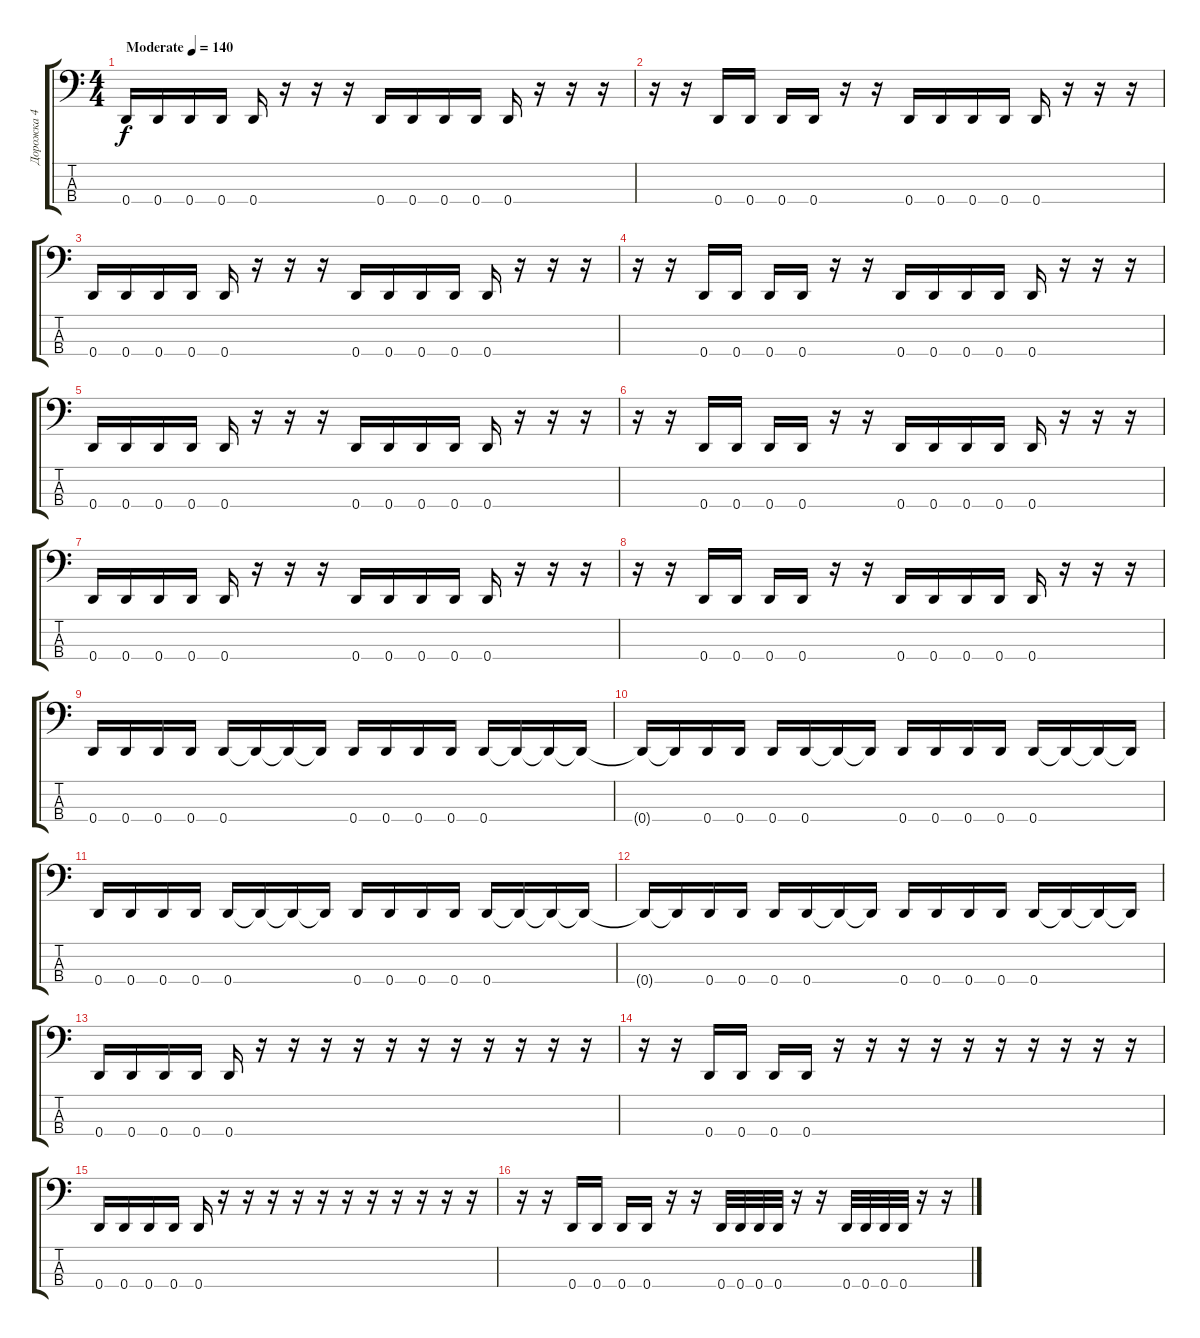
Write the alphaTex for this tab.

\track ("Дорожка 4" "Дорожка 4") {instrument electricbasspick}
\staff {score tabs}
\tuning (G2 D2 A1 D1) {hide}
\ts (4 4)
\tempo (140 "Moderate")
\clef f4
\ks c
0.4.16{dy f instrument electricbasspick} 0.4.16 0.4.16 0.4.16 0.4.16 r.16 r.16 r.16 0.4.16 0.4.16 0.4.16 0.4.16 0.4.16 r.16 r.16 r.16 |
r.16 r.16 0.4.16 0.4.16 0.4.16 0.4.16 r.16 r.16 0.4.16 0.4.16 0.4.16 0.4.16 0.4.16 r.16 r.16 r.16 |
0.4.16 0.4.16 0.4.16 0.4.16 0.4.16 r.16 r.16 r.16 0.4.16 0.4.16 0.4.16 0.4.16 0.4.16 r.16 r.16 r.16 |
r.16 r.16 0.4.16 0.4.16 0.4.16 0.4.16 r.16 r.16 0.4.16 0.4.16 0.4.16 0.4.16 0.4.16 r.16 r.16 r.16 |
0.4.16 0.4.16 0.4.16 0.4.16 0.4.16 r.16 r.16 r.16 0.4.16 0.4.16 0.4.16 0.4.16 0.4.16 r.16 r.16 r.16 |
r.16 r.16 0.4.16 0.4.16 0.4.16 0.4.16 r.16 r.16 0.4.16 0.4.16 0.4.16 0.4.16 0.4.16 r.16 r.16 r.16 |
0.4.16 0.4.16 0.4.16 0.4.16 0.4.16 r.16 r.16 r.16 0.4.16 0.4.16 0.4.16 0.4.16 0.4.16 r.16 r.16 r.16 |
r.16 r.16 0.4.16 0.4.16 0.4.16 0.4.16 r.16 r.16 0.4.16 0.4.16 0.4.16 0.4.16 0.4.16 r.16 r.16 r.16 |
0.4.16 0.4.16 0.4.16 0.4.16 0.4.16 0.4{t}.16 0.4{t}.16 0.4{t}.16 0.4.16 0.4.16 0.4.16 0.4.16 0.4.16 0.4{t}.16 0.4{t}.16 0.4{t}.16 |
0.4{t}.16 0.4{t}.16 0.4.16 0.4.16 0.4.16 0.4.16 0.4{t}.16 0.4{t}.16 0.4.16 0.4.16 0.4.16 0.4.16 0.4.16 0.4{t}.16 0.4{t}.16 0.4{t}.16 |
0.4.16 0.4.16 0.4.16 0.4.16 0.4.16 0.4{t}.16 0.4{t}.16 0.4{t}.16 0.4.16 0.4.16 0.4.16 0.4.16 0.4.16 0.4{t}.16 0.4{t}.16 0.4{t}.16 |
0.4{t}.16 0.4{t}.16 0.4.16 0.4.16 0.4.16 0.4.16 0.4{t}.16 0.4{t}.16 0.4.16 0.4.16 0.4.16 0.4.16 0.4.16 0.4{t}.16 0.4{t}.16 0.4{t}.16 |
0.4.16 0.4.16 0.4.16 0.4.16 0.4.16 r.16 r.16 r.16 r.16 r.16 r.16 r.16 r.16 r.16 r.16 r.16 |
r.16 r.16 0.4.16 0.4.16 0.4.16 0.4.16 r.16 r.16 r.16 r.16 r.16 r.16 r.16 r.16 r.16 r.16 |
0.4.16 0.4.16 0.4.16 0.4.16 0.4.16 r.16 r.16 r.16 r.16 r.16 r.16 r.16 r.16 r.16 r.16 r.16 |
r.16 r.16 0.4.16 0.4.16 0.4.16 0.4.16 r.16 r.16 0.4.32 0.4.32 0.4.32 0.4.32 r.16 r.16 0.4.32 0.4.32 0.4.32 0.4.32 r.16 r.16
